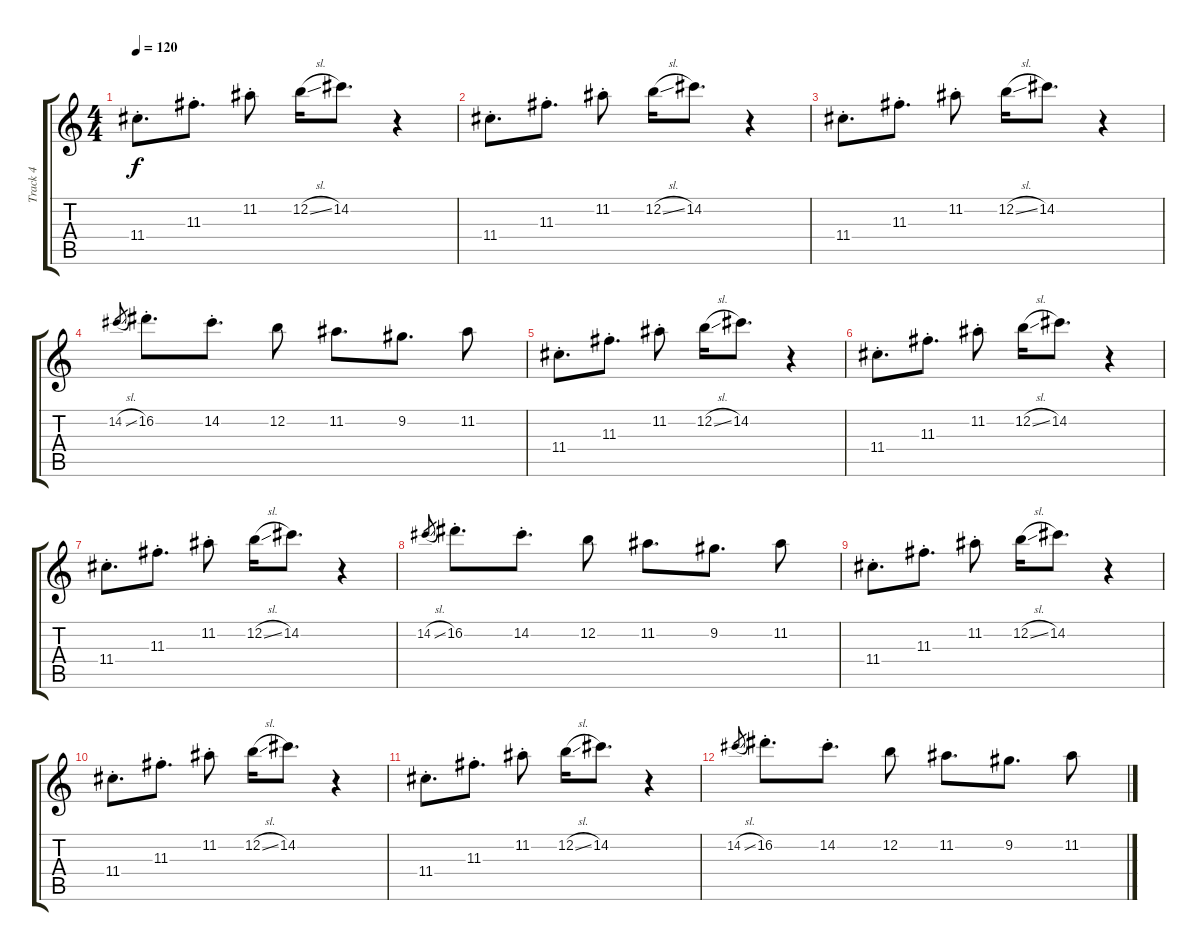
\track ("Track 4" "Track 4") {instrument acousticguitarsteel}
\staff {score tabs}
\tuning (E4 B3 G3 D3 A2 D2) {hide}
\ts (4 4)
\tempo 120
\clef g2
\ks c
11.4{st}.8{d dy f} 11.3{st}.8{d} 11.2{st}.8 12.2{sl}.16 14.2.8{d} r.4 |
11.4{st}.8{d} 11.3{st}.8{d} 11.2{st}.8 12.2{sl}.16 14.2.8{d} r.4 |
11.4{st}.8{d} 11.3{st}.8{d} 11.2{st}.8 12.2{sl}.16 14.2.8{d} r.4 |
14.2{sl}.8{gr} 16.2{st}.8{d} 14.2{st}.8{d} 12.2.8 11.2.8{d} 9.2.8{d} 11.2.8 |
11.4{st}.8{d} 11.3{st}.8{d} 11.2{st}.8 12.2{sl}.16 14.2.8{d} r.4 |
11.4{st}.8{d} 11.3{st}.8{d} 11.2{st}.8 12.2{sl}.16 14.2.8{d} r.4 |
11.4{st}.8{d} 11.3{st}.8{d} 11.2{st}.8 12.2{sl}.16 14.2.8{d} r.4 |
14.2{sl}.8{gr} 16.2{st}.8{d} 14.2{st}.8{d} 12.2.8 11.2.8{d} 9.2.8{d} 11.2.8 |
11.4{st}.8{d} 11.3{st}.8{d} 11.2{st}.8 12.2{sl}.16 14.2.8{d} r.4 |
11.4{st}.8{d} 11.3{st}.8{d} 11.2{st}.8 12.2{sl}.16 14.2.8{d} r.4 |
11.4{st}.8{d} 11.3{st}.8{d} 11.2{st}.8 12.2{sl}.16 14.2.8{d} r.4 |
14.2{sl}.8{gr} 16.2{st}.8{d} 14.2{st}.8{d} 12.2.8 11.2.8{d} 9.2.8{d} 11.2.8
